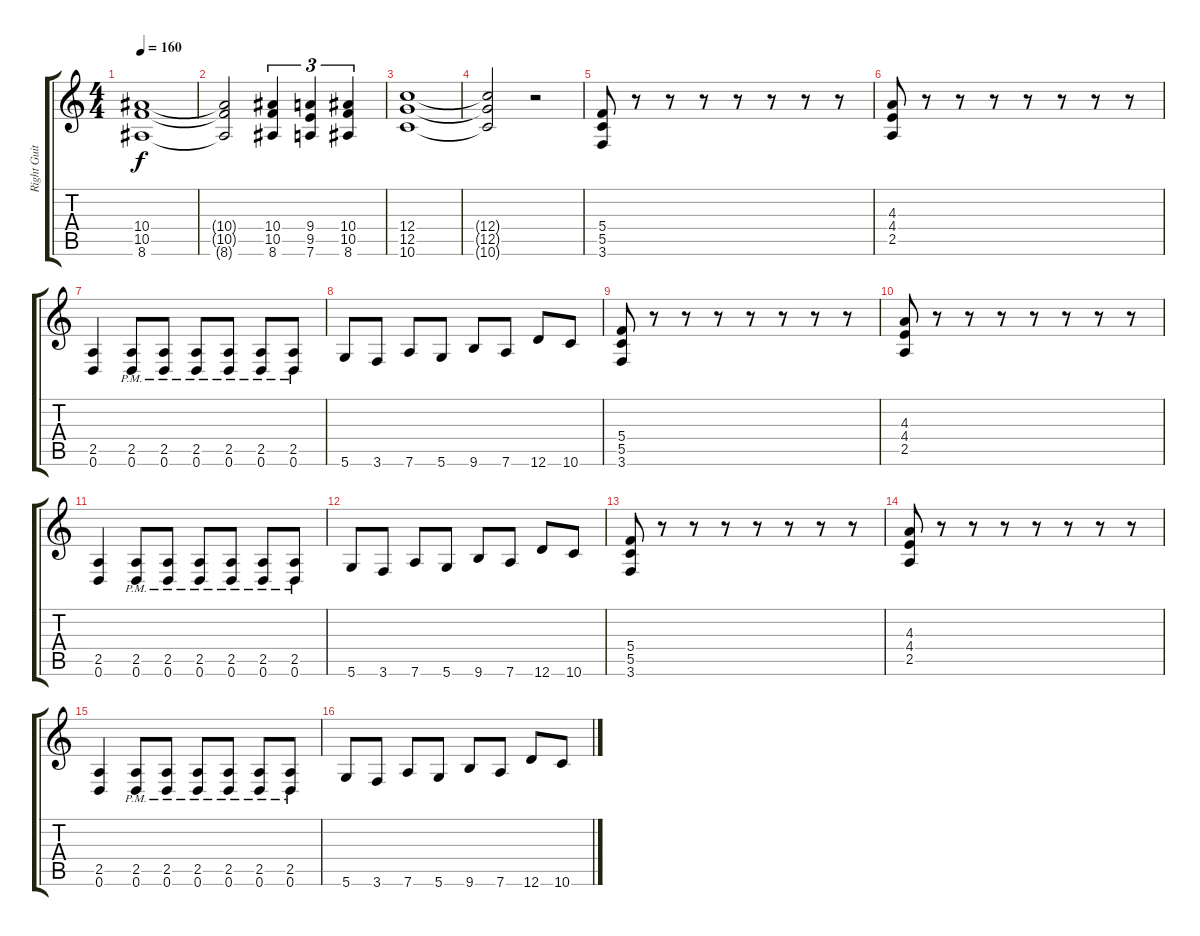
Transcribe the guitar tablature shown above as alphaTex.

\track ("Right Guitar" "Right Guit") {instrument distortionguitar}
\staff {score tabs}
\tuning (D4 A3 F3 C3 G2 D2) {hide}
\ts (4 4)
\tempo 160
\clef g2
\ks c
(10.4 10.5 8.6).1{dy f} |
(10.4{t} 10.5{t} 8.6{t}).2 (10.4 10.5 8.6).4{tu (3 2)} (9.4 9.5 7.6).4{tu (3 2)} (10.4 10.5 8.6).4{tu (3 2)} |
(12.4 12.5 10.6).1 |
(12.4{t} 12.5{t} 10.6{t}).2 r.2 |
(5.4 5.5 3.6).8 r.8 r.8 r.8 r.8 r.8 r.8 r.8 |
(4.3 4.4 2.5).8 r.8 r.8 r.8 r.8 r.8 r.8 r.8 |
(2.5 0.6).4 (2.5{pm} 0.6{pm}).8 (2.5{pm} 0.6{pm}).8 (2.5{pm} 0.6{pm}).8 (2.5{pm} 0.6{pm}).8 (2.5{pm} 0.6{pm}).8 (2.5{pm} 0.6{pm}).8 |
5.6.8 3.6.8 7.6.8 5.6.8 9.6.8 7.6.8 12.6.8 10.6.8 |
(5.4 5.5 3.6).8 r.8 r.8 r.8 r.8 r.8 r.8 r.8 |
(4.3 4.4 2.5).8 r.8 r.8 r.8 r.8 r.8 r.8 r.8 |
(2.5 0.6).4 (2.5{pm} 0.6{pm}).8 (2.5{pm} 0.6{pm}).8 (2.5{pm} 0.6{pm}).8 (2.5{pm} 0.6{pm}).8 (2.5{pm} 0.6{pm}).8 (2.5{pm} 0.6{pm}).8 |
5.6.8 3.6.8 7.6.8 5.6.8 9.6.8 7.6.8 12.6.8 10.6.8 |
(5.4 5.5 3.6).8 r.8 r.8 r.8 r.8 r.8 r.8 r.8 |
(4.3 4.4 2.5).8 r.8 r.8 r.8 r.8 r.8 r.8 r.8 |
(2.5 0.6).4 (2.5{pm} 0.6{pm}).8 (2.5{pm} 0.6{pm}).8 (2.5{pm} 0.6{pm}).8 (2.5{pm} 0.6{pm}).8 (2.5{pm} 0.6{pm}).8 (2.5{pm} 0.6{pm}).8 |
5.6.8 3.6.8 7.6.8 5.6.8 9.6.8 7.6.8 12.6.8 10.6.8
